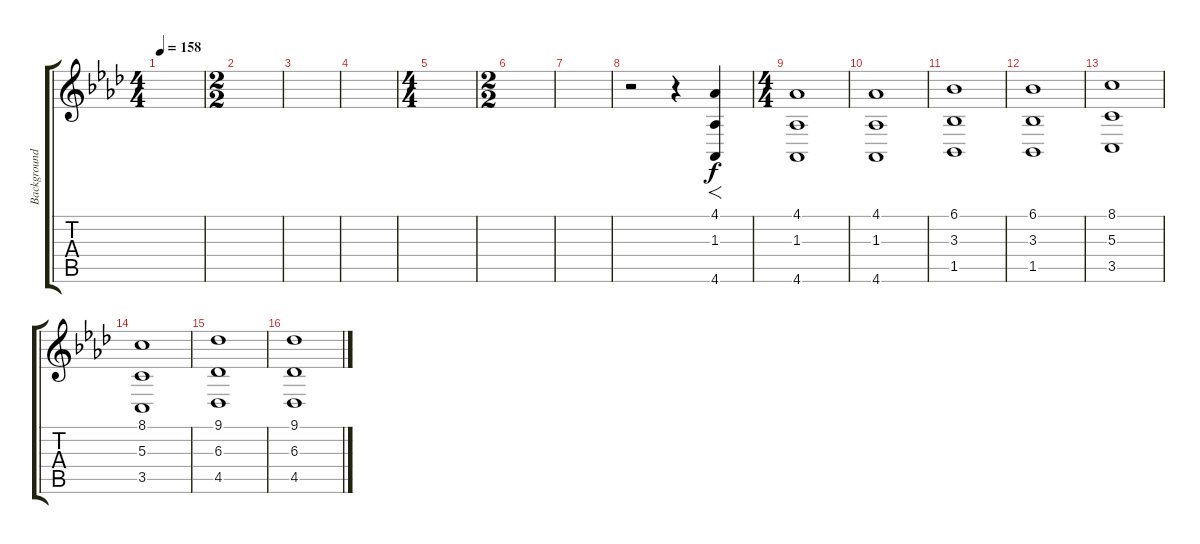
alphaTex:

\track ("Background" "Background") {instrument lead6voice}
\staff {score tabs}
\tuning (E4 B3 G3 D3 A2 E2) {hide}
\ts (4 4)
\tempo 158
\clef g2
\ks ab
|
\ts (2 2)
|
|
|
\ts (4 4)
|
\ts (2 2)
|
|
r.2 r.4 (4.1 1.3 4.6).4{f} |
\ts (4 4)
(4.1 1.3 4.6).1 |
(4.1 1.3 4.6).1 |
(6.1 3.3 1.5).1 |
(6.1 3.3 1.5).1 |
(8.1 5.3 3.5).1 |
(8.1 5.3 3.5).1 |
(9.1 6.3 4.5).1 |
(9.1 6.3 4.5).1
